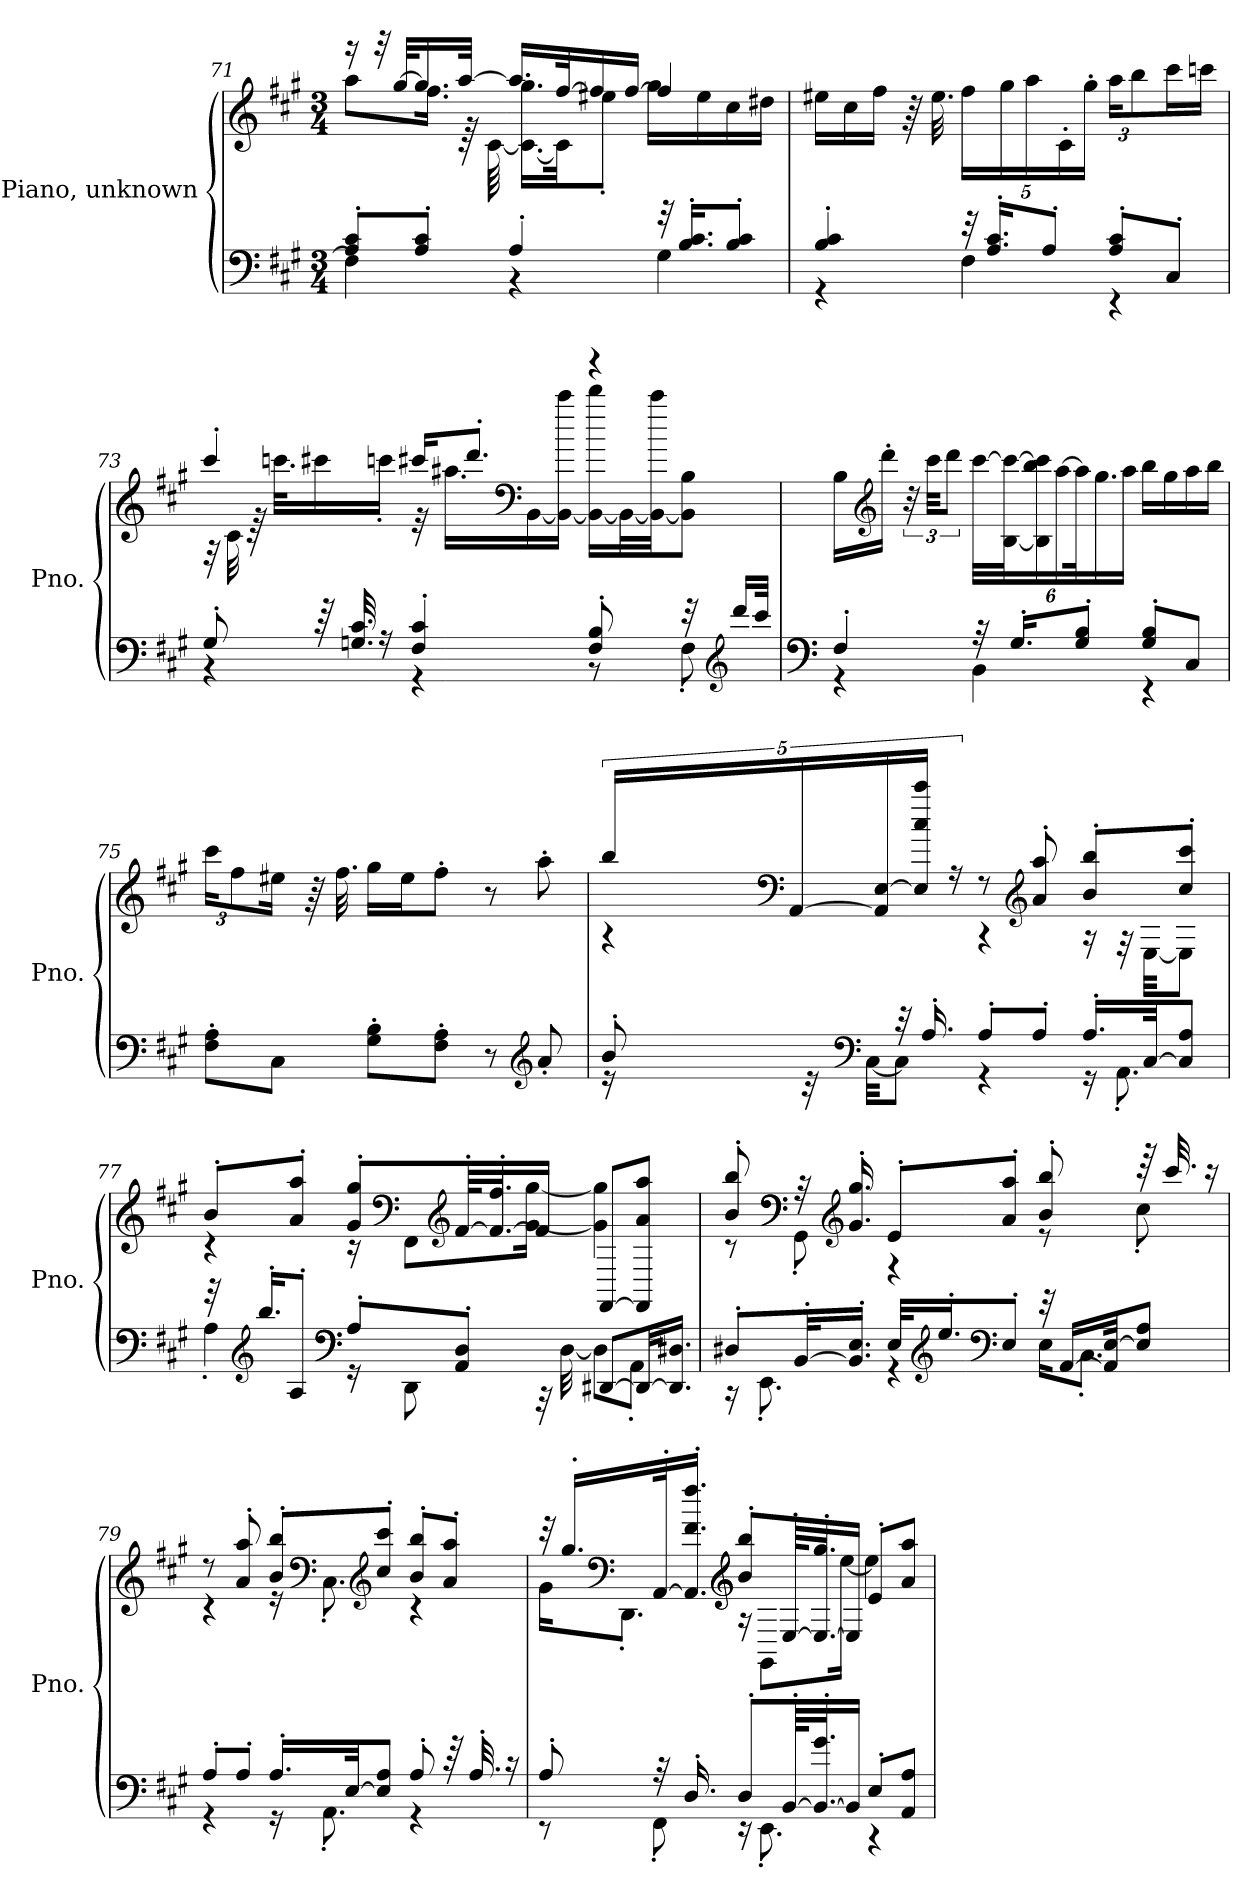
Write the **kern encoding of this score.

**kern	**kern
*part1	*part1
*staff2	*staff1
*I"Piano, unknown	*
*I'Pno.	*
!!LO:LB:g=z
*clefF4	*clefG2
*k[f#c#g#]	*k[f#c#g#]
*M3/4	*M3/4
=71	=71
*^	*^
8A/' 8c#/'L	4F#\]	16r	8aa\L
.	.	32r	.
.	.	[32gg#/KLL	.
8A/' 8c#/'J	.	16.gg#/]	16.ff#\Jk
.	.	[32aa/JJk	64r
.	.	.	[64c#\
4A'/	4r	16.aa/LL]	16.c#\_ 16.gg#\LL
.	.	[32ff#/K	32c#\JK]
.	.	16ff#/]	8ee#X'\J
.	.	[16ff#/JJ	.
32r	4G#\	4ff#/]	16gg#\LL
16.B/' 16.c#/'KL	.	.	.
.	.	.	16ee#\
8B/' 8c#/'J	.	.	16cc#\
.	.	.	16dd#X\JJ
*	*	*v	*v
=72	=72	=72
4B/' 4c#/'	4r	16ee#X\LL
.	.	16cc#\
.	.	16ff#\JJ
.	.	64r
.	.	32.ee#\
*	*	*Xbrackettup
32r	4F#\	20ff#\LL
16.A/' 16.c#/'KL	.	.
.	.	20gg#\
.	.	20aa\
8A'/J	.	.
.	.	20c#'\
.	.	20gg#'\JJ
8A/' 8c#/'L	4r	24aa\KL
.	.	12bb\
8C#'/J	.	16ccc#\L
.	.	16cccn\JJ
!!LO:PB:g=z
=73	=73	=73
*	*	*^
8G#'/	4r	4ccc#'/	32r
.	.	.	32c#\
.	.	.	64r
.	.	.	32.cccn\KLL
64r	.	.	16ccc#X\
32.Gn/ 32.c#/	.	.	.
16r	.	.	16cccn'\JJ
4F#/' 4c#/'	4r	16ccc#X/KL	32r
.	.	.	16.aa#X\LL
.	.	8.ddd'/J	.
*	*	*clefF4	*
.	.	.	[16BB\
.	.	.	16BB\_ 16ccc#\JJ
8F#/' 8B/'	8r	4r	16BB\_ 16ddd\LL
.	.	.	32BB\L_
.	.	.	32BB\_ 32ccc#\JJ
32r	8F#'\	.	8BB\] 8B\J
*clefG2	*	*	*
16ddd/LL	.	.	.
32ccc#/JJk	.	.	.
*	*	*v	*v
!!LO:LB:g=z
=74	=74	=74
*clefF4	*	*
4F#'/	4r	16B\LL
*	*	*clefG2
.	.	16ddd'\JJ
*	*	*brackettup
.	.	48r
.	.	48ccc#\KKL
.	.	12ddd\J
*	*	*Xbrackettup
32r	4BB\	[48ccc#\LLL
.	.	[48B\ 48ccc#\_J
16.G#'/KL	.	.
.	.	24B\] 24bb\ 24ccc#\]
.	.	[24aa\
8G#/' 8B/'J	.	48aa\K]
.	.	24.gg#\
.	.	24aa\JJ
8G#/' 8B/'L	4r	16bb\LL
.	.	16gg#\
8C#/J	.	16aa\
.	.	16bb\JJ
*v	*v	*
=75	=75
8F#\' 8A\'L	24ccc#\KL
.	12ff#\
8C#\J	16ee#X\Jk
.	64r
.	32.ff#\
8G#\' 8B\'L	16gg#\LL
.	16ee#\J
8F#\' 8A\'J	8ff#'\J
8r	8r
*clefG2	*
8a'/	8aa'\
!!LO:LB:g=z
=76	=76
*^	*
*	*	*brackettup
*	*	*^
8b'/	16r	20bb/LL	4r
*	*	*clefF4	*
.	.	[20AA/	.
.	32r	.	.
*clefF4	*	*	*
.	[32C#\KKL	.	.
.	.	20AA/] [20E/	.
32r	8C#\J]	.	.
.	.	20E/] 20cc#/ 20ccc#/JJ	.
16.A'/	.	.	.
.	.	20r	.
8A'/L	4r	8r	4r
*	*	*clefG2	*
8A'/J	.	8a/' 8aa/'	.
16.A'/LL	16r	8b/' 8bb/'L	16r
.	8.AA'\	.	32r
[32C#/JK	.	.	[32E\KKL
8C#/] 8A/J	.	8cc#/' 8ccc#/'J	8E\J]
!!LO:LB:g=z	!!
=77	=77	=77	=77
32r	4A'\	8b'/L	4r
*clefG2	*	*	*
16.bb'/KL	.	.	.
8A'/J	.	8a/' 8aa/'J	.
*clefF4	*	*	*
8A'/L	16r	8g#/' 8gg#/'L	16r
*	*	*clefF4	*
.	8DD\	.	8FF#\L
*	*	*clefG2	*
8AA/' 8D/'J	.	[64f#'/KLL	.
.	.	32.f#/_' 32.ff#/'J	.
.	32r	16f#/JJ]	[16g#\ [16gg#\Jk
.	[32D\	.	.
[8DD#X/L	8D\L]	[8FF#/L	4g#\] 4gg#\]
32DD#/KL_	8AA'\J	8FF#/] 8a/ 8aa/J	.
16.DD#/] 16.D#X/JJ	.	.	.
!!LO:LB:g=z	!!
=78	=78	=78	=78
8D#X'/L	16r	8b/' 8bb/'	8r
.	8.EE'\	.	.
*	*	*clefF4	*
[32BB'/KL	.	32r	8GG#'\
*	*	*clefG2	*
16.BB/]' 16.E/'JJ	.	16.g#/' 16.gg#/'	.
32E/KLL	4r	8e'/L	4r
*clefG2	*	*	*
16.ee'/J	.	.	.
*clefF4	*	*	*
8E'/J	.	8a/' 8aa/'J	.
32r	16E\KL	8b/' 8bb/'	8r
[16AA/LL	.	.	.
.	8.C#'\J	.	.
32AA/] [32E/JK	.	.	.
8E/] 8A/J	.	64r	8cc#'\
.	.	32.ccc#/	.
.	.	16r	.
=79	=79	=79	=79
8A'/L	4r	8r	4r
8A'/J	.	8a/' 8aa/'	.
16.A'/LL	16r	8b/' 8bb/'L	16r
*	*	*clefF4	*
.	8.AA'\	.	8.C#'\
[32E/JK	.	.	.
*	*	*clefG2	*
8E/] 8A/J	.	8cc#/' 8ccc#/'J	.
8A'/	4r	8b/' 8bb/'L	4r
64r	.	8a/' 8aa/'J	.
32.A'/	.	.	.
16r	.	.	.
!!LO:LB:g=z	!!
=80	=80	=80	=80
8A'/	8r	32r	16g#\KL
.	.	16.gg#'/LL	.
*	*	*clefF4	*
.	.	.	8.DD'\J
32r	8FF#'\	[32AA'/K	.
16.D'/	.	16.AA/]' 16.f#/' 16.ff#/'JJ	.
*	*	*clefG2	*
8D'/L	16r	8b/' 8bb/'L	16r
.	8.EE'\	.	8GG#\L
[64BB'/KLL	.	[64E'/KLL	.
32.BB/_' 32.g#/'J	.	32.E/_' 32.gg#/'J	.
16BB/JJ]	.	16E/JJ]	[16ee\Jk
8E'/L	4r	8e'/L	4ee\]
8AA/ 8A/J	.	8a/ 8aa/J	.
*v	*v	*	*
*	*v	*v
=	=
*-	*-
